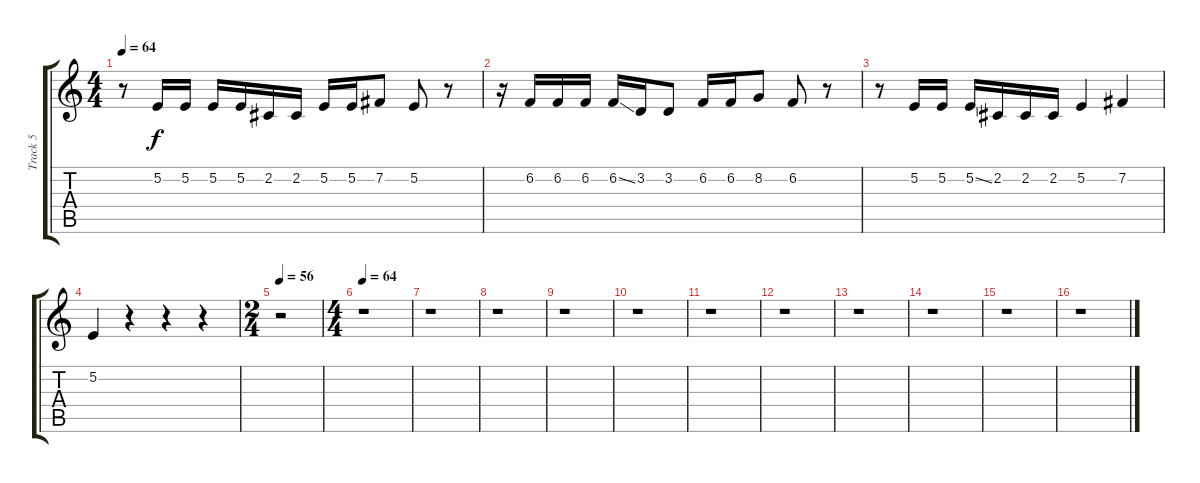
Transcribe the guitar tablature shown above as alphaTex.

\track ("Track 5" "Track 5") {instrument lead2sawtooth}
\staff {score tabs}
\tuning (E4 B3 G3 D3 A2 E2) {hide}
\ts (4 4)
\tempo 64
\clef g2
\ks c
r.8{dy f} 5.2.16 5.2.16 5.2.16 5.2.16 2.2.16 2.2.16 5.2.16 5.2.16 7.2.8 5.2.8 r.8 |
r.16 6.2.16 6.2.16 6.2.16 6.2{ss}.16 3.2.16 3.2.8 6.2.16 6.2.16 8.2.8 6.2.8 r.8 |
r.8 5.2.16 5.2.16 5.2{ss}.16 2.2.16 2.2.16 2.2.16 5.2.4 7.2.4 |
5.2.4 r.4 r.4 r.4 |
\ts (2 4)
\tempo 56
r.2 |
\ts (4 4)
\tempo 64
r.1 |
r.1 |
r.1 |
r.1 |
r.1 |
r.1 |
r.1 |
r.1 |
r.1 |
r.1 |
r.1
